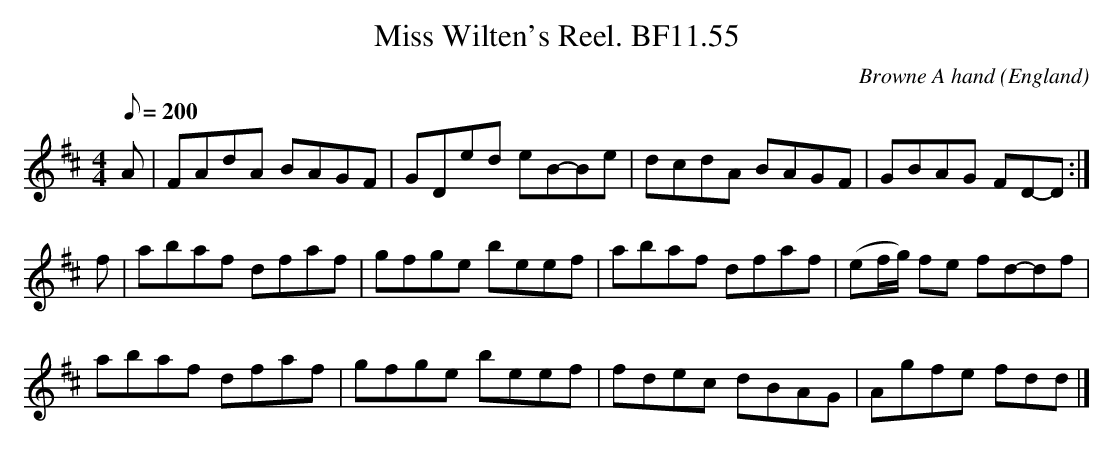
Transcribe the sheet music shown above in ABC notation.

X:1
T:Miss Wilten's Reel. BF11.55
M:4/4
Q:200
C:Browne A hand
O:England
K:D
A|FAdA BAGF|GDed eB-Be|dcdA BAGF|GBAG FD-D:|!
f|abaf dfaf|gfge beef|abaf dfaf|(ef/g/) fe fd-df|!
abaf dfaf|gfge beef|fdec dBAG|Agfe fdd|]
